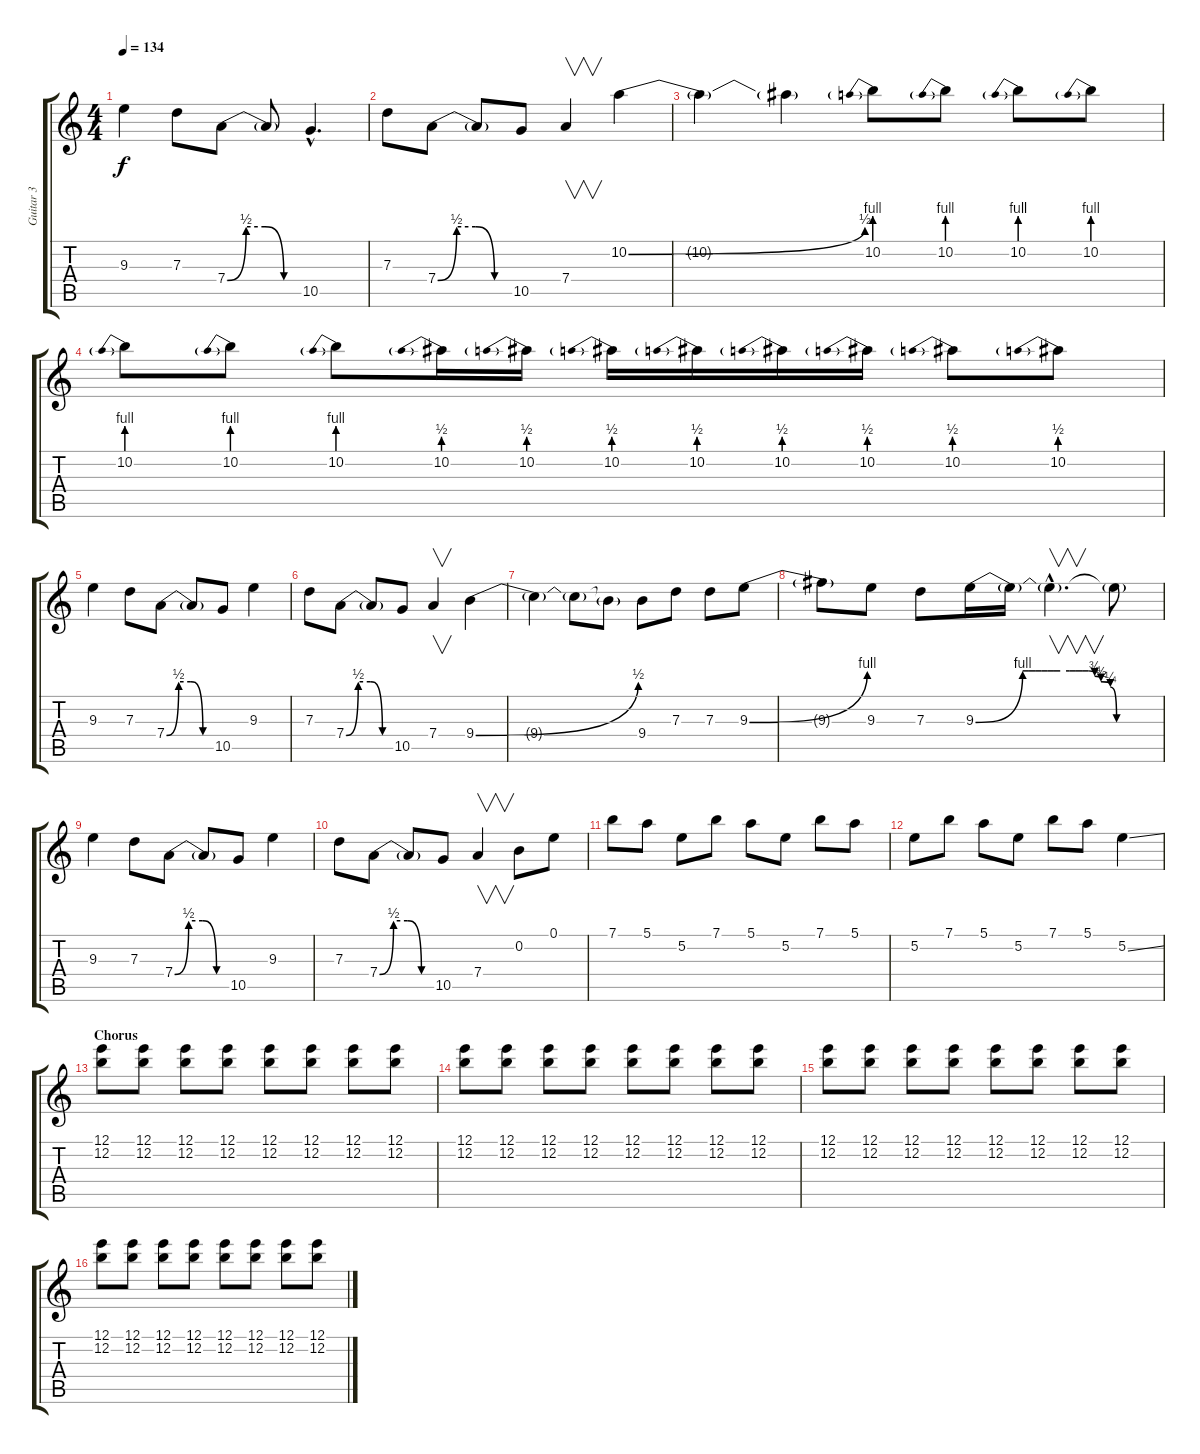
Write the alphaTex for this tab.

\track ("Guitar 3" "Guitar 3") {instrument distortionguitar}
\staff {score tabs}
\tuning (E4 B3 G3 D3 A2 D2) {hide}
\ts (4 4)
\tempo 134
\clef g2
\ks c
9.3.4{dy f} 7.3.8 7.4{be (custom 0 0 15 2 30 2 45 0 60 0)}.8 7.4{t}.8 10.5{hac}.4{d} |
7.3.8 7.4{be (custom 0 0 15 2 30 2 45 0 60 0)}.8 7.4{t}.8 10.5.8 7.4.4{v} 10.2{be (bend 0 0 60 2)}.4 |
10.2{t}.4 10.2{t}.4 10.2{be (prebend 0 4 60 4)}.8 10.2{be (prebend 0 4 60 4)}.8 10.2{be (prebend 0 4 60 4)}.8 10.2{be (prebend 0 4 60 4)}.8 |
10.2{be (prebend 0 4 60 4)}.8 10.2{be (prebend 0 4 60 4)}.8 10.2{be (prebend 0 4 60 4)}.8 10.2{be (prebend 0 2 60 2)}.16 10.2{be (prebend 0 2 60 2)}.16 10.2{be (prebend 0 2 60 2)}.16 10.2{be (prebend 0 2 60 2)}.16 10.2{be (prebend 0 2 60 2)}.16 10.2{be (prebend 0 2 60 2)}.16 10.2{be (prebend 0 2 60 2)}.8 10.2{be (prebend 0 2 60 2)}.8 |
9.3.4 7.3.8 7.4{be (custom 0 0 15 2 30 2 45 0 60 0)}.8 7.4{t}.8 10.5.8 9.3.4 |
7.3.8 7.4{be (custom 0 0 15 2 30 2 45 0 60 0)}.8 7.4{t}.8 10.5.8 7.4.4{v} 9.4{be (bend 0 0 60 2)}.4 |
9.4{t}.4 9.4{t}.8 9.4{t}.8 9.4.8 7.3.8 7.3.8 9.3{be (bend 0 0 60 4)}.8 |
9.3{t}.8 9.3.8 7.3.8 9.3{be (custom 0 0 15 4 17 4 19 4 21 4 23 4 25 4 27 4 30 4 32 4 34 4 36 4 38 3 40 2 43 1 45 0 60 0)}.16 9.3{t}.16 9.3{hac t}.4{v d} 9.3{t}.8 |
9.3.4 7.3.8 7.4{be (custom 0 0 15 2 30 2 45 0 60 0)}.8 7.4{t}.8 10.5.8 9.3.4 |
7.3.8 7.4{be (custom 0 0 15 2 30 2 45 0 60 0)}.8 7.4{t}.8 10.5.8 7.4.4{v} 0.2.8 0.1.8 |
7.1.8 5.1.8 5.2.8 7.1.8 5.1.8 5.2.8 7.1.8 5.1.8 |
5.2.8 7.1.8 5.1.8 5.2.8 7.1.8 5.1.8 5.2{ss}.4 |
\section ("" "Chorus")
(12.1 12.2).8{volume 13} (12.1 12.2).8 (12.1 12.2).8 (12.1 12.2).8 (12.1 12.2).8 (12.1 12.2).8 (12.1 12.2).8 (12.1 12.2).8 |
(12.1 12.2).8 (12.1 12.2).8 (12.1 12.2).8 (12.1 12.2).8 (12.1 12.2).8 (12.1 12.2).8 (12.1 12.2).8 (12.1 12.2).8 |
(12.1 12.2).8 (12.1 12.2).8 (12.1 12.2).8 (12.1 12.2).8 (12.1 12.2).8 (12.1 12.2).8 (12.1 12.2).8 (12.1 12.2).8 |
(12.1 12.2).8 (12.1 12.2).8 (12.1 12.2).8 (12.1 12.2).8 (12.1 12.2).8 (12.1 12.2).8 (12.1 12.2).8 (12.1 12.2).8
